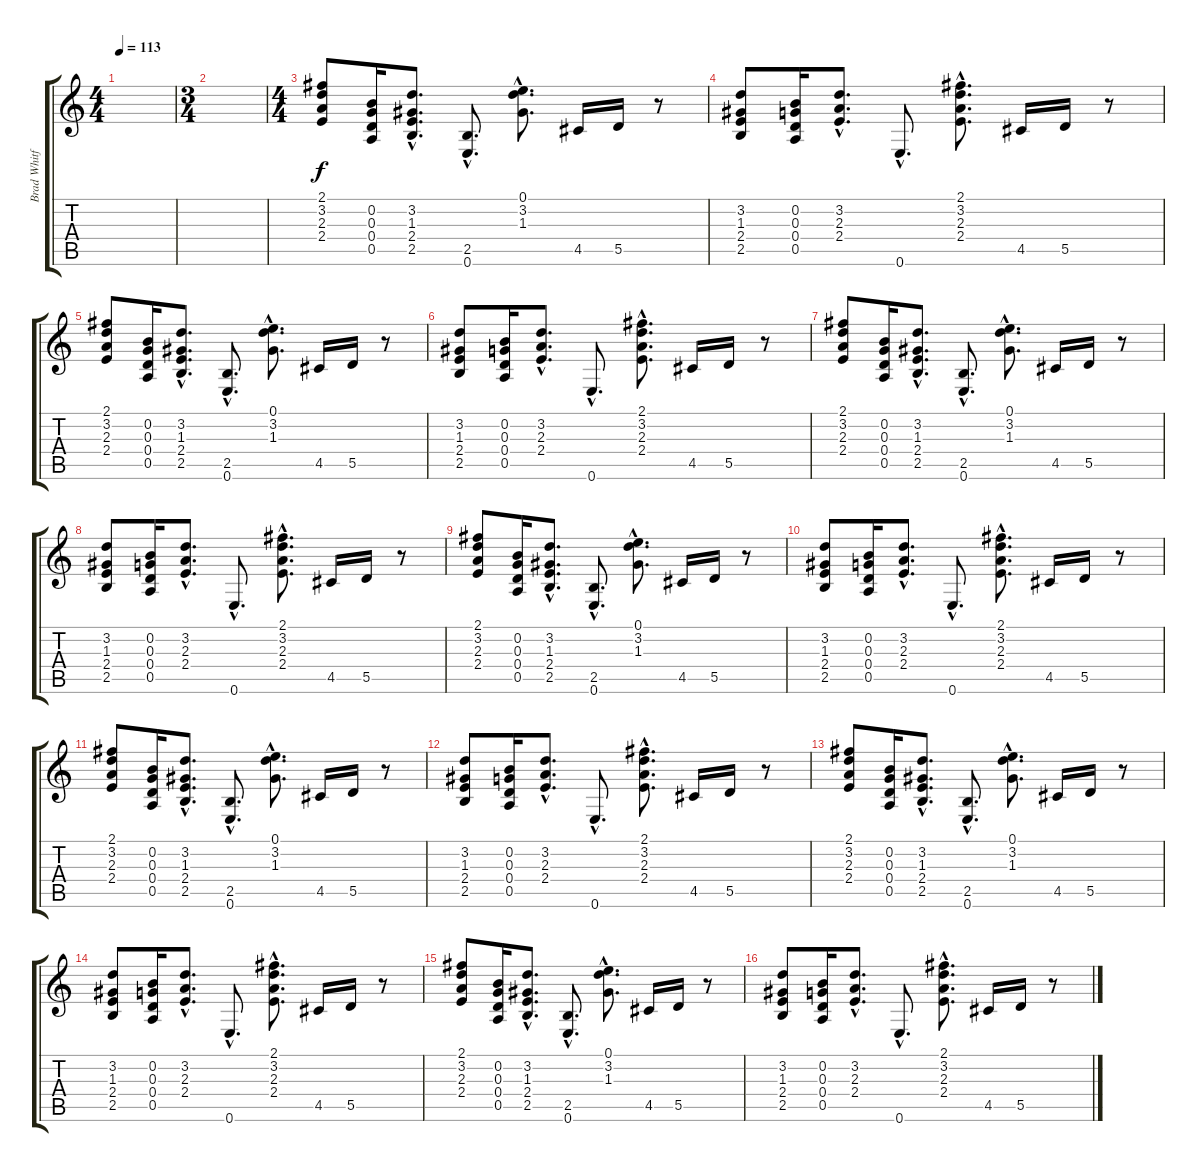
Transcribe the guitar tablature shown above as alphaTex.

\track ("Brad Whitford" "Brad Whitf") {instrument overdrivenguitar}
\staff {score tabs}
\tuning (E4 B3 G3 D3 A2 E2) {hide}
\ts (4 4)
\tempo 113
\clef g2
\ks c
|
\ts (3 4)
|
\ts (4 4)
(2.1 3.2 2.3 2.4).8 (0.2 0.3 0.4 0.5).16 (3.2{hac} 1.3{hac} 2.4{hac} 2.5{hac}).8{d} (2.5{hac} 0.6{hac}).8{d} (0.1{hac} 3.2{hac} 1.3{hac}).8{d} 4.5.16 5.5.16 r.8 |
(3.2 1.3 2.4 2.5).8 (0.2 0.3 0.4 0.5).16 (3.2{hac} 2.3{hac} 2.4{hac}).8{d} 0.6{hac}.8{d} (2.1{hac} 3.2{hac} 2.3{hac} 2.4{hac}).8{d} 4.5.16 5.5.16 r.8 |
(2.1 3.2 2.3 2.4).8 (0.2 0.3 0.4 0.5).16 (3.2{hac} 1.3{hac} 2.4{hac} 2.5{hac}).8{d} (2.5{hac} 0.6{hac}).8{d} (0.1{hac} 3.2{hac} 1.3{hac}).8{d} 4.5.16 5.5.16 r.8 |
(3.2 1.3 2.4 2.5).8 (0.2 0.3 0.4 0.5).16 (3.2{hac} 2.3{hac} 2.4{hac}).8{d} 0.6{hac}.8{d} (2.1{hac} 3.2{hac} 2.3{hac} 2.4{hac}).8{d} 4.5.16 5.5.16 r.8 |
(2.1 3.2 2.3 2.4).8 (0.2 0.3 0.4 0.5).16 (3.2{hac} 1.3{hac} 2.4{hac} 2.5{hac}).8{d} (2.5{hac} 0.6{hac}).8{d} (0.1{hac} 3.2{hac} 1.3{hac}).8{d} 4.5.16 5.5.16 r.8 |
(3.2 1.3 2.4 2.5).8 (0.2 0.3 0.4 0.5).16 (3.2{hac} 2.3{hac} 2.4{hac}).8{d} 0.6{hac}.8{d} (2.1{hac} 3.2{hac} 2.3{hac} 2.4{hac}).8{d} 4.5.16 5.5.16 r.8 |
(2.1 3.2 2.3 2.4).8 (0.2 0.3 0.4 0.5).16 (3.2{hac} 1.3{hac} 2.4{hac} 2.5{hac}).8{d} (2.5{hac} 0.6{hac}).8{d} (0.1{hac} 3.2{hac} 1.3{hac}).8{d} 4.5.16 5.5.16 r.8 |
(3.2 1.3 2.4 2.5).8 (0.2 0.3 0.4 0.5).16 (3.2{hac} 2.3{hac} 2.4{hac}).8{d} 0.6{hac}.8{d} (2.1{hac} 3.2{hac} 2.3{hac} 2.4{hac}).8{d} 4.5.16 5.5.16 r.8 |
(2.1 3.2 2.3 2.4).8 (0.2 0.3 0.4 0.5).16 (3.2{hac} 1.3{hac} 2.4{hac} 2.5{hac}).8{d} (2.5{hac} 0.6{hac}).8{d} (0.1{hac} 3.2{hac} 1.3{hac}).8{d} 4.5.16 5.5.16 r.8 |
(3.2 1.3 2.4 2.5).8 (0.2 0.3 0.4 0.5).16 (3.2{hac} 2.3{hac} 2.4{hac}).8{d} 0.6{hac}.8{d} (2.1{hac} 3.2{hac} 2.3{hac} 2.4{hac}).8{d} 4.5.16 5.5.16 r.8 |
(2.1 3.2 2.3 2.4).8 (0.2 0.3 0.4 0.5).16 (3.2{hac} 1.3{hac} 2.4{hac} 2.5{hac}).8{d} (2.5{hac} 0.6{hac}).8{d} (0.1{hac} 3.2{hac} 1.3{hac}).8{d} 4.5.16 5.5.16 r.8 |
(3.2 1.3 2.4 2.5).8 (0.2 0.3 0.4 0.5).16 (3.2{hac} 2.3{hac} 2.4{hac}).8{d} 0.6{hac}.8{d} (2.1{hac} 3.2{hac} 2.3{hac} 2.4{hac}).8{d} 4.5.16 5.5.16 r.8 |
(2.1 3.2 2.3 2.4).8 (0.2 0.3 0.4 0.5).16 (3.2{hac} 1.3{hac} 2.4{hac} 2.5{hac}).8{d} (2.5{hac} 0.6{hac}).8{d} (0.1{hac} 3.2{hac} 1.3{hac}).8{d} 4.5.16 5.5.16 r.8 |
(3.2 1.3 2.4 2.5).8 (0.2 0.3 0.4 0.5).16 (3.2{hac} 2.3{hac} 2.4{hac}).8{d} 0.6{hac}.8{d} (2.1{hac} 3.2{hac} 2.3{hac} 2.4{hac}).8{d} 4.5.16 5.5.16 r.8
